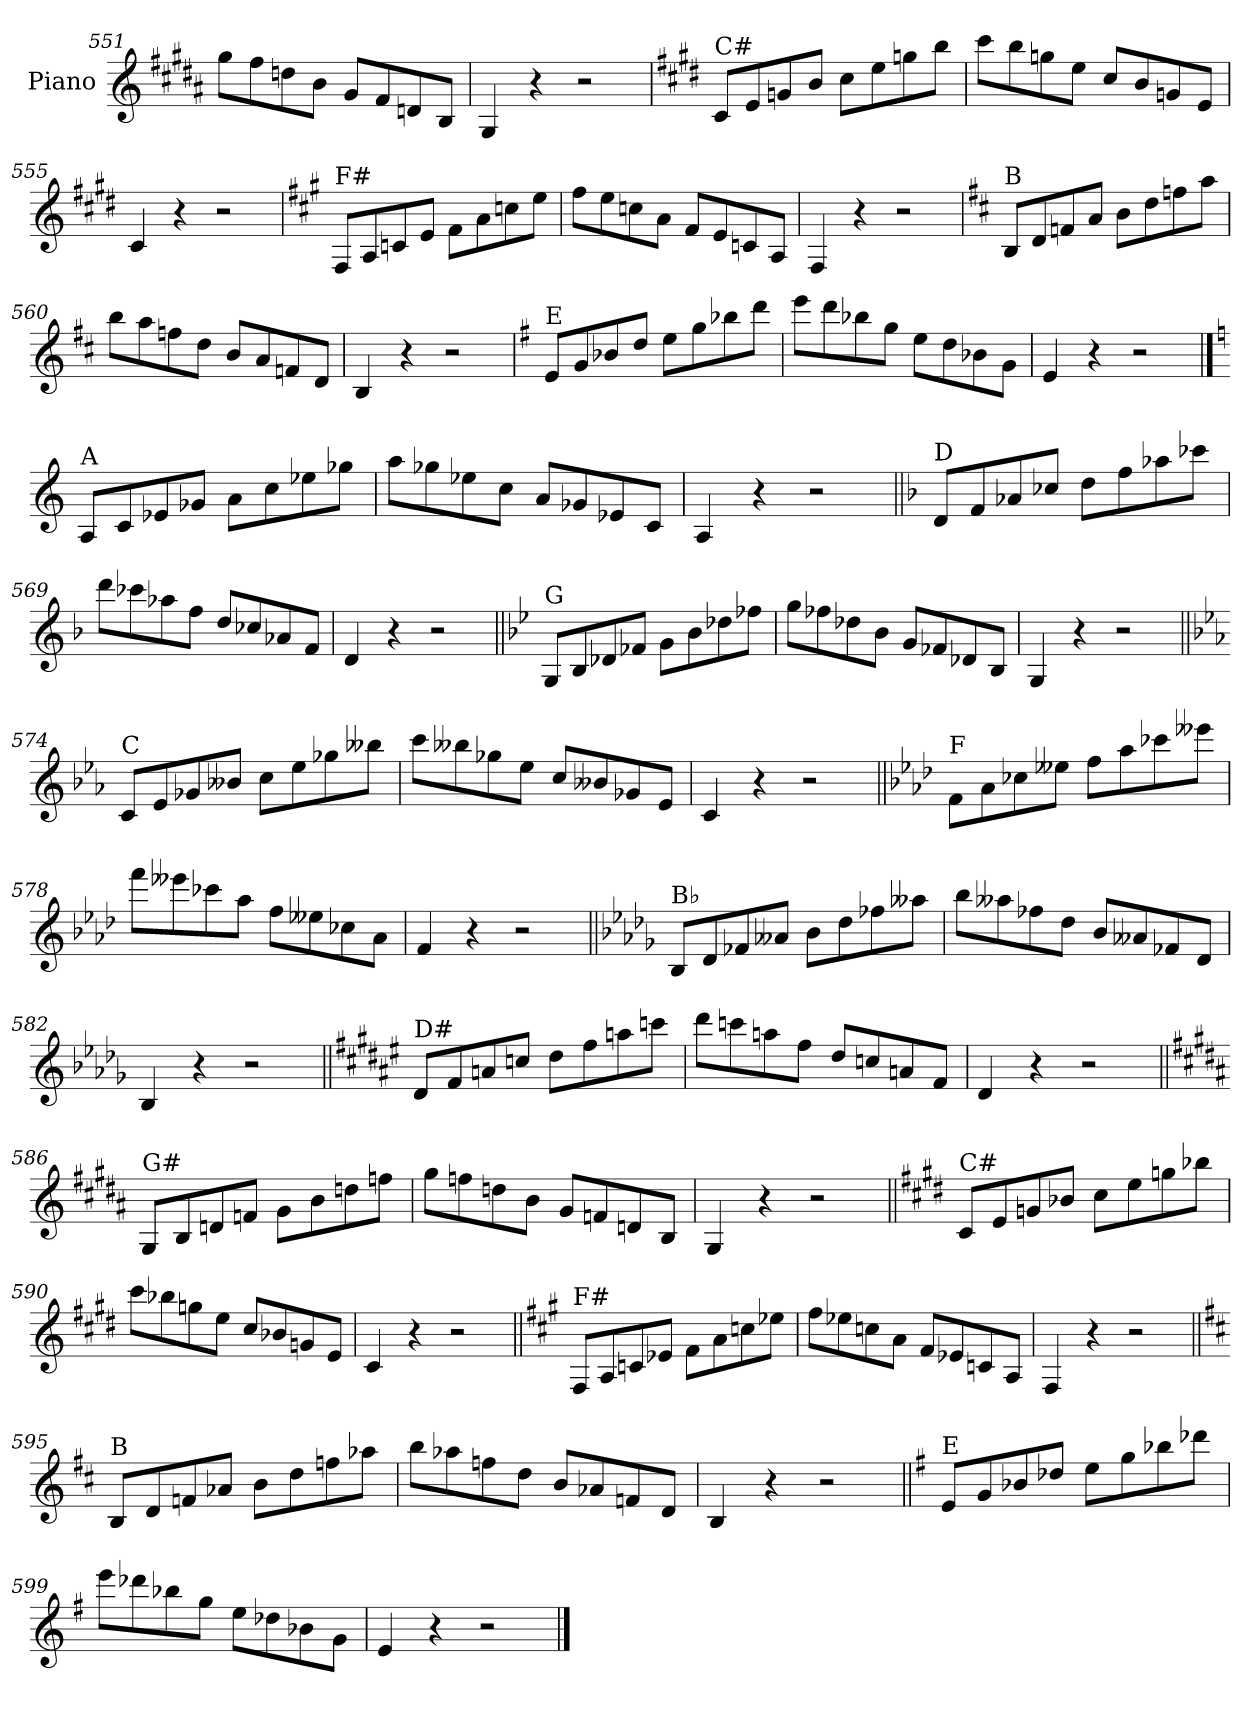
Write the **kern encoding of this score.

**kern
*part1
*staff1
*I"Piano
*I'Pno.
*clefG2
*k[f#c#g#d#a#]
=551
8gg#\L
8ff#\
8ddn\
8b\J
8g#/L
8f#/
8dn/
8B/J
=552
4G#/
4r
2r
!!LO:LB:g=z
=553
*k[f#c#g#d#]
!LO:TX:a:t=C#
8c#/L
8e/
8gn/
8b/J
8cc#\L
8ee\
8ggn\
8bb\J
=554
8ccc#\L
8bb\
8ggn\
8ee\J
8cc#/L
8b/
8gn/
8e/J
=555
4c#/
4r
2r
=556
*k[f#c#g#]
!LO:TX:a:t=F#
8F#/L
8A/
8cn/
8e/J
8f#\L
8a\
8ccn\
8ee\J
=557
8ff#\L
8ee\
8ccn\
8a\J
8f#/L
8e/
8cn/
8A/J
=558
4F#/
4r
2r
!!LO:LB:g=z
=559
*k[f#c#]
!LO:TX:a:t=B
8B/L
8d/
8fn/
8a/J
8b\L
8dd\
8ffn\
8aa\J
=560
8bb\L
8aa\
8ffn\
8dd\J
8b/L
8a/
8fn/
8d/J
=561
4B/
4r
2r
=562
*k[f#]
!LO:TX:a:t=E
8e/L
8g/
8b-X/
8dd/J
8ee\L
8gg\
8bb-X\
8ddd\J
=563
8eee\L
8ddd\
8bb-X\
8gg\J
8ee\L
8dd\
8b-X\
8g\J
=564
4e/
4r
2r
!!LO:PB:g=z
==565
*k[]
!LO:TX:a:t=A
8A/L
8c/
8e-X/
8g-X/J
8a\L
8cc\
8ee-X\
8gg-X\J
=566
8aa\L
8gg-X\
8ee-X\
8cc\J
8a/L
8g-X/
8e-X/
8c/J
=567
4A/
4r
2r
=568||
*k[b-]
!LO:TX:a:t=D
8d/L
8f/
8a-X/
8cc-X/J
8dd\L
8ff\
8aa-X\
8ccc-X\J
=569
8ddd\L
8ccc-X\
8aa-X\
8ff\J
8dd/L
8cc-X/
8a-X/
8f/J
=570
4d/
4r
2r
!!LO:LB:g=z
=571||
*k[b-e-]
!LO:TX:a:t=G
8G/L
8B-/
8d-X/
8f-X/J
8g\L
8b-\
8dd-X\
8ff-X\J
=572
8gg\L
8ff-X\
8dd-X\
8b-\J
8g/L
8f-X/
8d-X/
8B-/J
=573
4G/
4r
2r
=574||
*k[b-e-a-]
!LO:TX:a:t=C
8c/L
8e-/
8g-X/
8b--X/J
8cc\L
8ee-\
8gg-X\
8bb--X\J
=575
8ccc\L
8bb--X\
8gg-X\
8ee-\J
8cc/L
8b--X/
8g-X/
8e-/J
=576
4c/
4r
2r
!!LO:LB:g=z
=577||
*k[b-e-a-d-]
!LO:TX:a:t=F
8f\L
8a-\
8cc-X\
8ee--X\J
8ff\L
8aa-\
8ccc-X\
8eee--X\J
=578
8fff\L
8eee--X\
8ccc-X\
8aa-\J
8ff\L
8ee--X\
8cc-X\
8a-\J
=579
4f/
4r
2r
=580||
*k[b-e-a-d-g-]
!LO:TX:a:t=B♭
8B-/L
8d-/
8f-X/
8a--X/J
8b-\L
8dd-\
8ff-X\
8aa--X\J
=581
8bb-\L
8aa--X\
8ff-X\
8dd-\J
8b-/L
8a--X/
8f-X/
8d-/J
=582
4B-/
4r
2r
!!LO:LB:g=z
=583||
*k[f#c#g#d#a#e#]
!LO:TX:a:t=D#
8d#/L
8f#/
8an/
8ccn/J
8dd#\L
8ff#\
8aan\
8cccn\J
=584
8ddd#\L
8cccn\
8aan\
8ff#\J
8dd#/L
8ccn/
8an/
8f#/J
=585
4d#/
4r
2r
=586||
*k[f#c#g#d#a#]
!LO:TX:a:t=G#
8G#/L
8B/
8dn/
8fn/J
8g#\L
8b\
8ddn\
8ffn\J
=587
8gg#\L
8ffn\
8ddn\
8b\J
8g#/L
8fn/
8dn/
8B/J
=588
4G#/
4r
2r
!!LO:LB:g=z
=589||
*k[f#c#g#d#]
!LO:TX:a:t=C#
8c#/L
8e/
8gn/
8b-X/J
8cc#\L
8ee\
8ggn\
8bb-X\J
=590
8ccc#\L
8bb-X\
8ggn\
8ee\J
8cc#/L
8b-X/
8gn/
8e/J
=591
4c#/
4r
2r
=592||
*k[f#c#g#]
!LO:TX:a:t=F#
8F#/L
8A/
8cn/
8e-X/J
8f#\L
8a\
8ccn\
8ee-X\J
=593
8ff#\L
8ee-X\
8ccn\
8a\J
8f#/L
8e-X/
8cn/
8A/J
=594
4F#/
4r
2r
!!LO:LB:g=z
=595||
*k[f#c#]
!LO:TX:a:t=B
8B/L
8d/
8fn/
8a-X/J
8b\L
8dd\
8ffn\
8aa-X\J
=596
8bb\L
8aa-X\
8ffn\
8dd\J
8b/L
8a-X/
8fn/
8d/J
=597
4B/
4r
2r
=598||
*k[f#]
!LO:TX:a:t=E
8e/L
8g/
8b-X/
8dd-X/J
8ee\L
8gg\
8bb-X\
8ddd-X\J
=599
8eee\L
8ddd-X\
8bb-X\
8gg\J
8ee\L
8dd-X\
8b-X\
8g\J
=600
4e/
4r
2r
==
*-
